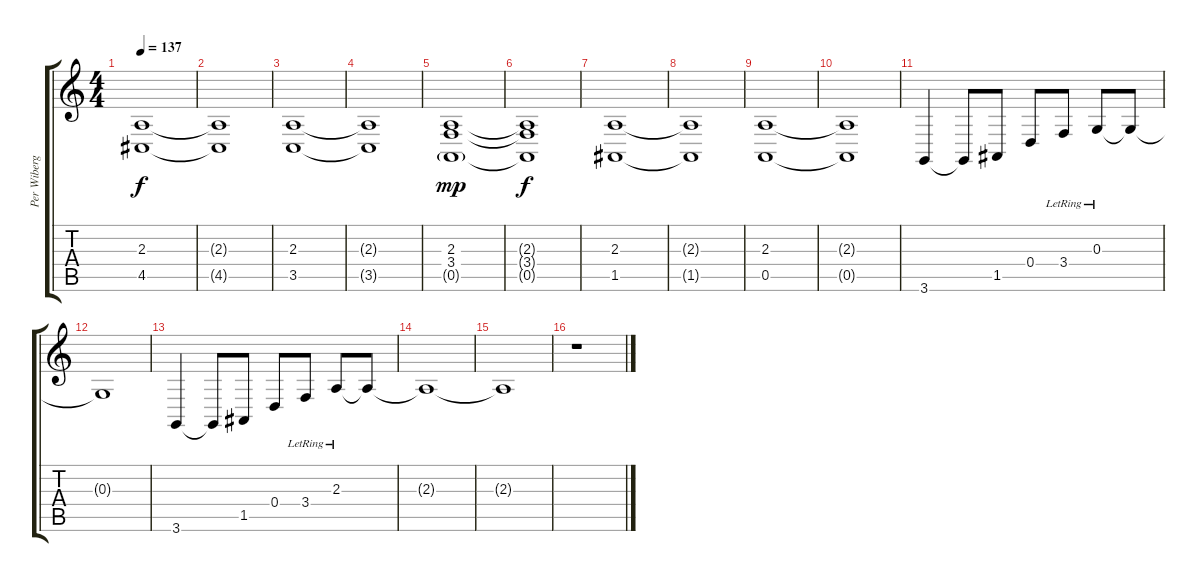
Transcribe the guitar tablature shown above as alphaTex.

\track ("Per Wiberg" "Per Wiberg") {instrument electricgrandpiano}
\staff {score tabs}
\tuning (E4 B3 G3 D3 A2 E2) {hide}
\ts (4 4)
\tempo 137
\clef g2
\ks c
(2.3 4.5).1{dy f} |
(2.3{t} 4.5{t}).1 |
(2.3 3.5).1 |
(2.3{t} 3.5{t}).1 |
(2.3 3.4 0.5{g}).1{dy mp} |
(2.3{t} 3.4{t} 0.5{t}).1{dy f} |
(2.3 1.5).1 |
(2.3{t} 1.5{t}).1 |
(2.3 0.5).1 |
(2.3{t} 0.5{t}).1 |
3.6.4 3.6{t}.8 1.5.8 0.4.8 3.4{lr}.8 0.3{lr}.8 0.3{t}.8 |
0.3{t}.1 |
3.6.4 3.6{t}.8 1.5.8 0.4.8 3.4{lr}.8 2.3{lr}.8 2.3{t}.8 |
2.3{t}.1 |
2.3{t}.1 |
r.1
